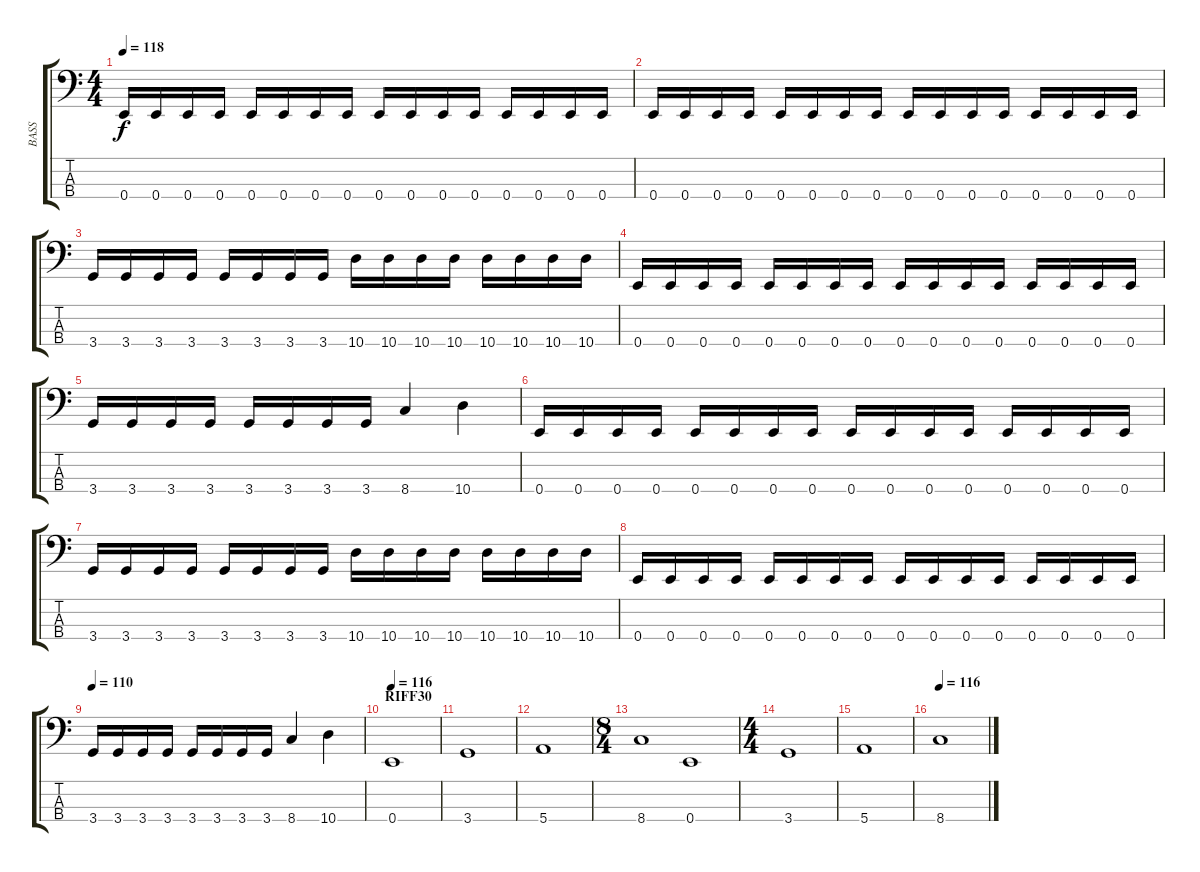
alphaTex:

\track ("BASS" "BASS") {instrument electricbassfinger}
\staff {score tabs}
\tuning (G2 D2 A1 E1) {hide}
\ts (4 4)
\tempo 118
\clef f4
\ks c
0.4.16{dy f} 0.4.16 0.4.16 0.4.16 0.4.16 0.4.16 0.4.16 0.4.16 0.4.16 0.4.16 0.4.16 0.4.16 0.4.16 0.4.16 0.4.16 0.4.16 |
0.4.16 0.4.16 0.4.16 0.4.16 0.4.16 0.4.16 0.4.16 0.4.16 0.4.16 0.4.16 0.4.16 0.4.16 0.4.16 0.4.16 0.4.16 0.4.16 |
3.4.16 3.4.16 3.4.16 3.4.16 3.4.16 3.4.16 3.4.16 3.4.16 10.4.16 10.4.16 10.4.16 10.4.16 10.4.16 10.4.16 10.4.16 10.4.16 |
0.4.16 0.4.16 0.4.16 0.4.16 0.4.16 0.4.16 0.4.16 0.4.16 0.4.16 0.4.16 0.4.16 0.4.16 0.4.16 0.4.16 0.4.16 0.4.16 |
3.4.16 3.4.16 3.4.16 3.4.16 3.4.16 3.4.16 3.4.16 3.4.16 8.4.4 10.4.4 |
0.4.16 0.4.16 0.4.16 0.4.16 0.4.16 0.4.16 0.4.16 0.4.16 0.4.16 0.4.16 0.4.16 0.4.16 0.4.16 0.4.16 0.4.16 0.4.16 |
3.4.16 3.4.16 3.4.16 3.4.16 3.4.16 3.4.16 3.4.16 3.4.16 10.4.16 10.4.16 10.4.16 10.4.16 10.4.16 10.4.16 10.4.16 10.4.16 |
0.4.16 0.4.16 0.4.16 0.4.16 0.4.16 0.4.16 0.4.16 0.4.16 0.4.16 0.4.16 0.4.16 0.4.16 0.4.16 0.4.16 0.4.16 0.4.16 |
\tempo 110
3.4.16 3.4.16 3.4.16 3.4.16 3.4.16 3.4.16 3.4.16 3.4.16 8.4.4 10.4.4 |
\section ("" "RIFF30")
\tempo 116
0.4.1 |
3.4.1 |
5.4.1 |
\ts (8 4)
8.4.1 0.4.1 |
\ts (4 4)
3.4.1 |
5.4.1 |
\tempo 116
8.4.1
